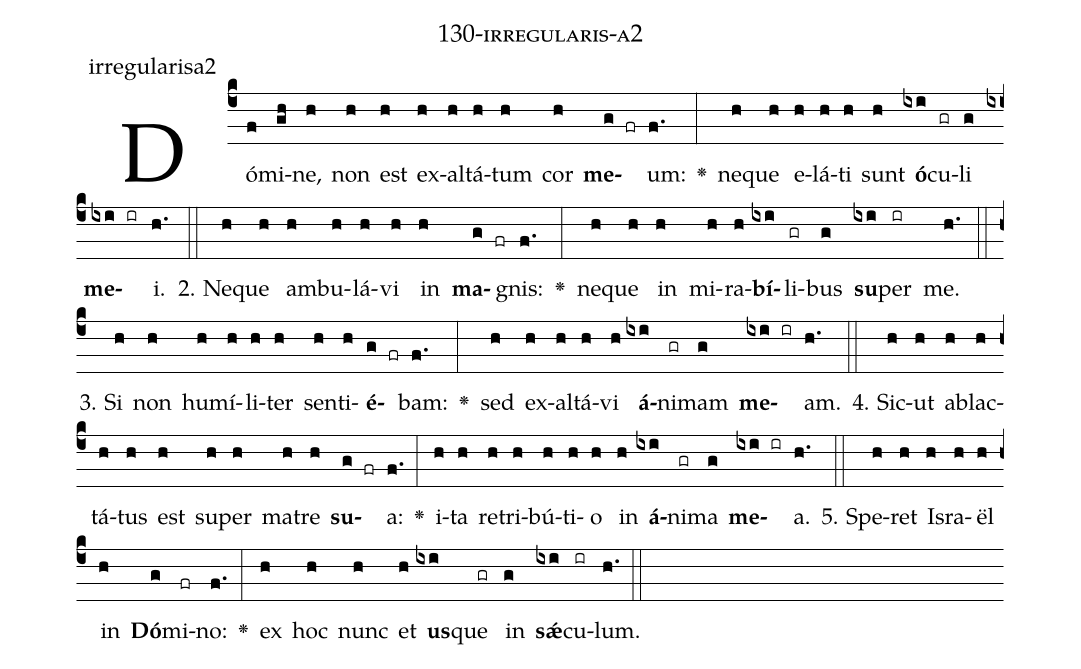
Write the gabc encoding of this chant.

name: 130-irregularis-a2;
annotation: irregularisa2;
%%
(c4)Dó(f)mi(gh)ne,(h) non(h) est(h) ex(h)al(h)tá(h)tum(h) cor(h) <b>me</b>(g fr)um:(f.) <v>\greheightstar</v>(:) ne(h)que(h) e(h)lá(h)ti(h) sunt(h) <b>ó</b>(ixi)cu(gr)li(g) <b>me</b>(ixi ir)i.(h.) (::)
2. Ne(h)que(h) am(h)bu(h)lá(h)vi(h) in(h) <b>ma</b>(g fr)gnis:(f.) <v>\greheightstar</v>(:) ne(h)que(h) in(h) mi(h)ra(h)<b>bí</b>(ixi)li(gr)bus(g) <b>su</b>(ixi)per(ir) me.(h.) (::)
3. Si(h) non(h) hu(h)mí(h)li(h)ter(h) sen(h)ti(h)<b>é</b>(g fr)bam:(f.) <v>\greheightstar</v>(:) sed(h) ex(h)al(h)tá(h)vi(h) <b>á</b>(ixi)ni(gr)mam(g) <b>me</b>(ixi ir)am.(h.) (::)
4. Sic(h)ut(h) ab(h)lac(h)tá(h)tus(h) est(h) su(h)per(h) ma(h)tre(h) <b>su</b>(g fr)a:(f.) <v>\greheightstar</v>(:) i(h)ta(h) re(h)tri(h)bú(h)ti(h)o(h) in(h) <b>á</b>(ixi)ni(gr)ma(g) <b>me</b>(ixi ir)a.(h.) (::)
5. Spe(h)ret(h) Is(h)ra(h)ël(h) in(h) <b>Dó</b>(g)mi(fr)no:(f.) <v>\greheightstar</v>(:) ex(h) hoc(h) nunc(h) et(h) <b>us</b>(ixi)que(gr) in(g) <b>sǽ</b>(ixi)cu(ir)lum.(h.) (::)
